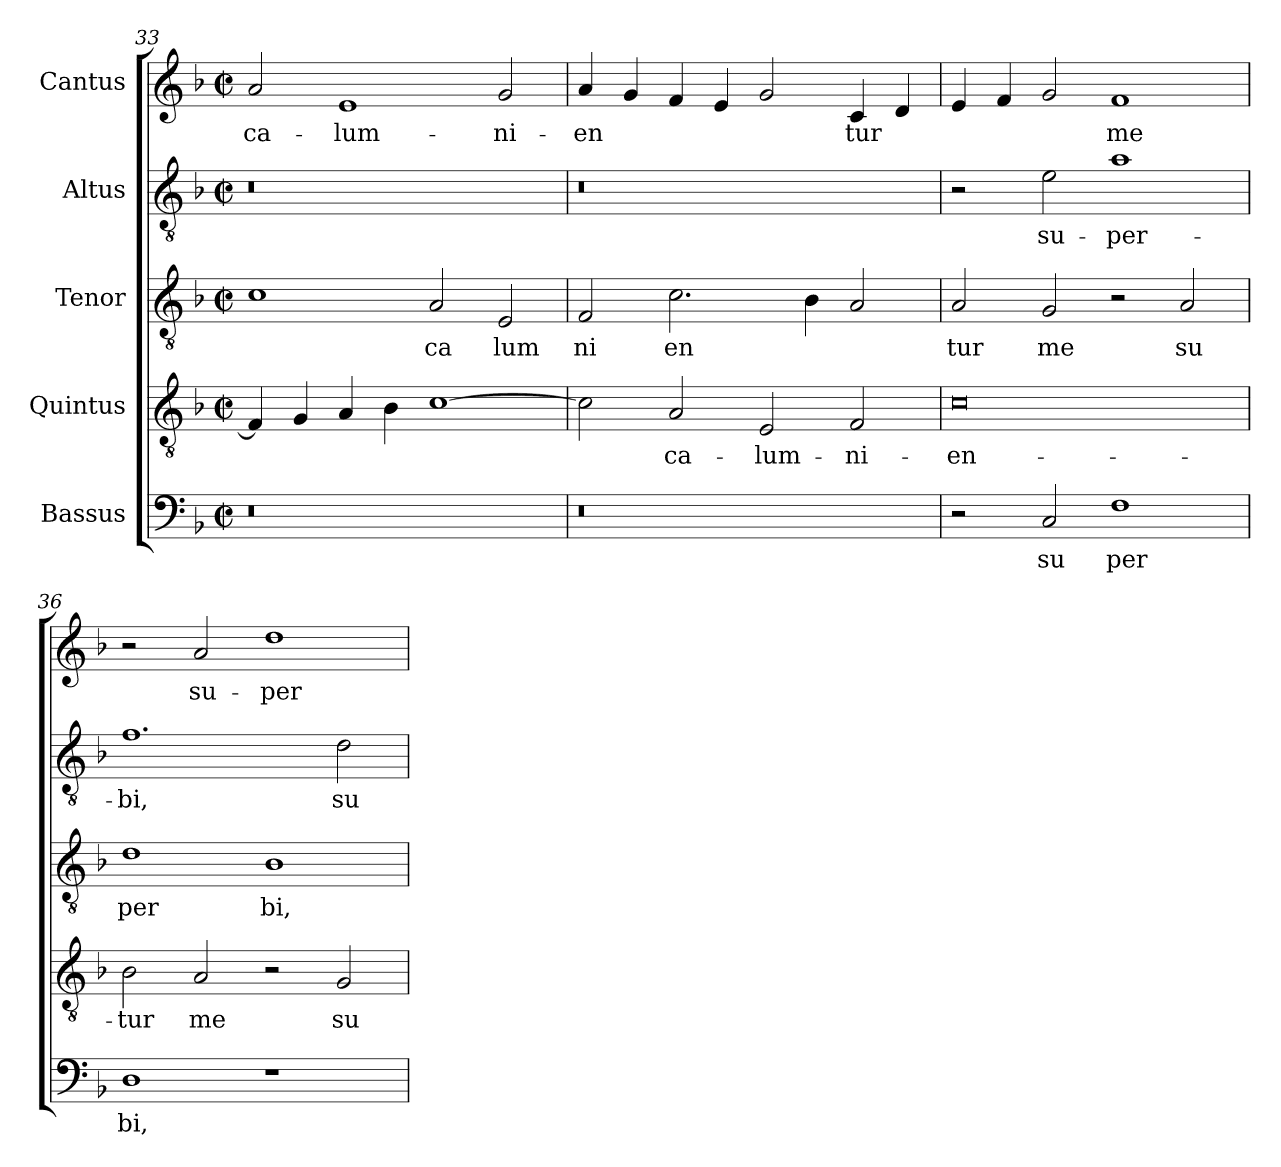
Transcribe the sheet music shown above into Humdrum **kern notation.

**kern	**text	**kern	**text	**kern	**text	**kern	**text	**kern	**text
*part5	*part5	*part4	*part4	*part3	*part3	*part2	*part2	*part1	*part1
*staff5	*staff5	*staff4	*staff4	*staff3	*staff3	*staff2	*staff2	*staff1	*staff1
*I"Bassus	*	*I"Quintus	*	*I"Tenor	*	*I"Altus	*	*I"Cantus	*
!!LO:PB:g=z
*clefF4	*	*clefGv2	*	*clefGv2	*	*clefGv2	*	*clefG2	*
*k[b-]	*	*k[b-]	*	*k[b-]	*	*k[b-]	*	*k[b-]	*
*F:	*	*F:	*	*F:	*	*F:	*	*F:	*
*M2/2	*	*M2/2	*	*M2/2	*	*M2/2	*	*M2/2	*
*met(c|)	*	*met(c|)	*	*met(c|)	*	*met(c|)	*	*met(c|)	*
=33	=33	=33	=33	=33	=33	=33	=33	=33	=33
!	!	!	!LO:LY:b:cj	!	!LO:LY:b:cj	!	!	!	!LO:LY:b:cj
0r	.	4F/]	.	1c	.	0r	.	2a/	ca-
!	!	!	!LO:LY:b:cj	!	!	!	!	!	!
.	.	4G/	.	.	.	.	.	.	.
!	!	!	!LO:LY:b:cj	!	!	!	!	!	!LO:LY:b:cj
.	.	4A/	.	.	.	.	.	1e	-lum-
!	!	!	!LO:LY:b:cj	!	!	!	!	!	!
.	.	4B-\	.	.	.	.	.	.	.
!	!	!	!LO:LY:b:cj	!	!LO:LY:b:cj	!	!	!	!
.	.	[>1c	.	2A/	ca	.	.	.	.
!	!	!	!	!	!LO:LY:b:cj	!	!	!	!LO:LY:b:cj
.	.	.	.	2E/	lum	.	.	2g/	-ni-
=34	=34	=34	=34	=34	=34	=34	=34	=34	=34
!	!	!	!LO:LY:b:cj	!	!LO:LY:b:cj	!	!	!	!LO:LY:b:cj
0r	.	2c\]	.	2F/	ni	0r	.	4a/	-en-
!	!	!	!	!	!	!	!	!	!LO:LY:b:cj
.	.	.	.	.	.	.	.	4g/	--
!	!	!	!LO:LY:b:cj	!	!LO:LY:b:cj	!	!	!	!LO:LY:b:cj
.	.	2A/	ca-	2.c\	en	.	.	4f/	--
!	!	!	!	!	!	!	!	!	!LO:LY:b:cj
.	.	.	.	.	.	.	.	4e/	--
!	!	!	!LO:LY:b:cj	!	!	!	!	!	!LO:LY:b:cj
.	.	2E/	-lum-	.	.	.	.	2g/	--
!	!	!	!	!	!LO:LY:b:cj	!	!	!	!
.	.	.	.	4B-\	.	.	.	.	.
!	!	!	!LO:LY:b:cj	!	!LO:LY:b:cj	!	!	!	!LO:LY:b:cj
.	.	2F/	-ni-	2A/	.	.	.	4c/	-tur
!	!	!	!	!	!	!	!	!	!LO:LY:b:cj
.	.	.	.	.	.	.	.	4d/	.
=35	=35	=35	=35	=35	=35	=35	=35	=35	=35
!	!	!	!LO:LY:b:cj	!	!LO:LY:b:cj	!	!	!	!LO:LY:b:cj
2r	.	0c	-en-	2A/	tur	2r	.	4e/	.
!	!	!	!	!	!	!	!	!	!LO:LY:b:cj
.	.	.	.	.	.	.	.	4f/	.
!	!LO:LY:b:cj	!	!	!	!LO:LY:b:cj	!	!LO:LY:b:cj	!	!LO:LY:b:cj
2C/	su	.	.	2G/	me	2e\	su-	2g/	.
!	!LO:LY:b:cj	!	!	!	!	!	!LO:LY:b:cj	!	!LO:LY:b:cj
1F	per	.	.	2r	.	1a	-per-	1f	me
!	!	!	!	!	!LO:LY:b:cj	!	!	!	!
.	.	.	.	2A/	su	.	.	.	.
=36	=36	=36	=36	=36	=36	=36	=36	=36	=36
!	!LO:LY:b:cj	!	!LO:LY:b:cj	!	!LO:LY:b:cj	!	!LO:LY:b:cj	!	!
1D	bi,	2B-\	-tur	1d	per	1.f	-bi,	2r	.
!	!	!	!LO:LY:b:cj	!	!	!	!	!	!LO:LY:b:cj
.	.	2A/	me	.	.	.	.	2a/	su-
!	!	!	!	!	!LO:LY:b:cj	!	!	!	!LO:LY:b:cj
1r	.	2r	.	1B-	bi,	.	.	1dd	-per-
!	!	!	!LO:LY:b:cj	!	!	!	!LO:LY:b:cj	!	!
.	.	2G/	su-	.	.	2d\	su-	.	.
=	=	=	=	=	=	=	=	=	=
*-	*-	*-	*-	*-	*-	*-	*-	*-	*-
